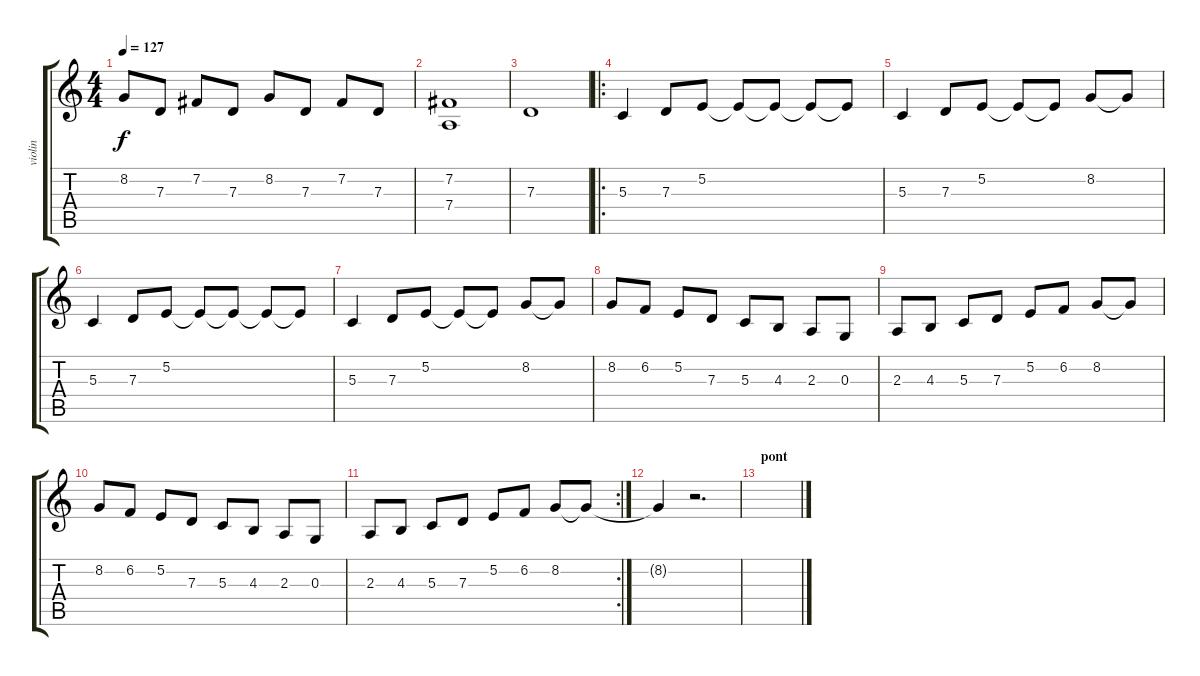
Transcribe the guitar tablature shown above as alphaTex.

\track ("violin" "violin") {instrument violin}
\staff {score tabs}
\tuning (E4 B3 G3 D3 A2 E2) {hide}
\ts (4 4)
\tempo 127
\clef g2
\ks c
8.2.8{dy f} 7.3.8 7.2.8 7.3.8 8.2.8 7.3.8 7.2.8 7.3.8 |
(7.2 7.4).1 |
7.3.1 |
\ro
5.3.4 7.3.8 5.2.8 5.2{t}.8 5.2{t}.8 5.2{t}.8 5.2{t}.8 |
5.3.4 7.3.8 5.2.8 5.2{t}.8 5.2{t}.8 8.2.8 8.2{t}.8 |
5.3.4 7.3.8 5.2.8 5.2{t}.8 5.2{t}.8 5.2{t}.8 5.2{t}.8 |
5.3.4 7.3.8 5.2.8 5.2{t}.8 5.2{t}.8 8.2.8 8.2{t}.8 |
8.2.8 6.2.8 5.2.8 7.3.8 5.3.8 4.3.8 2.3.8 0.3.8 |
2.3.8 4.3.8 5.3.8 7.3.8 5.2.8 6.2.8 8.2.8 8.2{t}.8 |
8.2.8 6.2.8 5.2.8 7.3.8 5.3.8 4.3.8 2.3.8 0.3.8 |
\rc 2
2.3.8 4.3.8 5.3.8 7.3.8 5.2.8 6.2.8 8.2.8 8.2{t}.8 |
8.2{t}.4{volume 9} r.2{d} |
\section ("" "pont")
